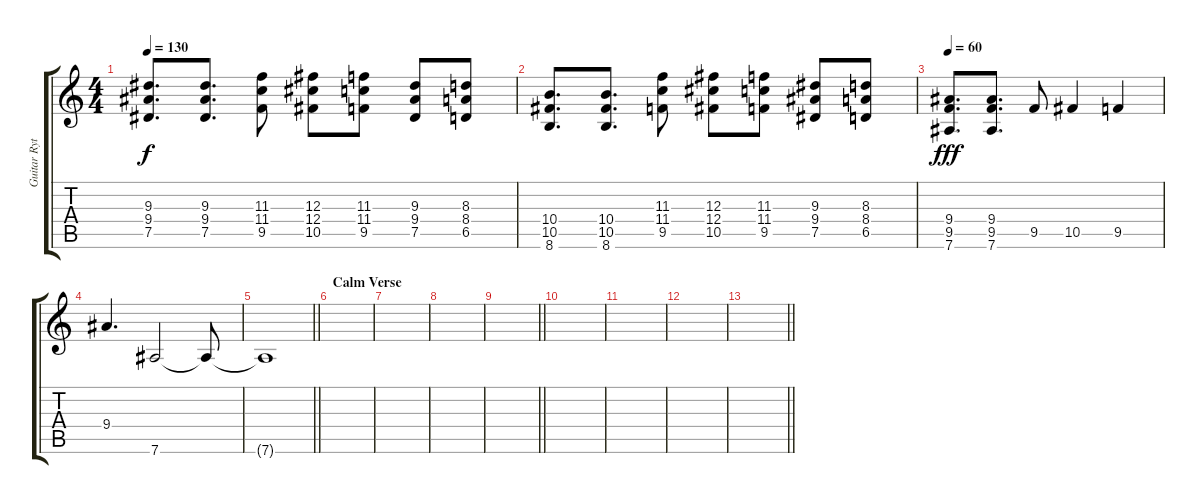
\track ("Guitar Rythmic" "Guitar Ryt") {instrument distortionguitar}
\staff {score tabs}
\tuning (Eb4 Bb3 Gb3 Db3 Ab2 Eb2) {hide}
\ts (4 4)
\tempo 130
\clef g2
\ks c
(9.3 9.4 7.5).8{d dy f} (9.3 9.4 7.5).8{d} (11.3 11.4 9.5).8 (12.3 12.4 10.5).8 (11.3 11.4 9.5).8 (9.3 9.4 7.5).8 (8.3 8.4 6.5).8 |
(10.4 10.5 8.6).8{d} (10.4 10.5 8.6).8{d} (11.3 11.4 9.5).8 (12.3 12.4 10.5).8 (11.3 11.4 9.5).8 (9.3 9.4 7.5).8 (8.3 8.4 6.5).8 |
\tempo 60
(9.4 9.5 7.6).8{d dy fff} (9.4 9.5 7.6).8{d} 9.5.8 10.5.4 9.5.4 |
9.4.4{d} 7.6.2 7.6{t}.8 |
\barLineRight lightlight
7.6{t}.1{volume 0} |
\section ("" "Calm Verse")
|
|
|
\barLineRight lightlight
|
|
|
|
\barLineRight lightlight
